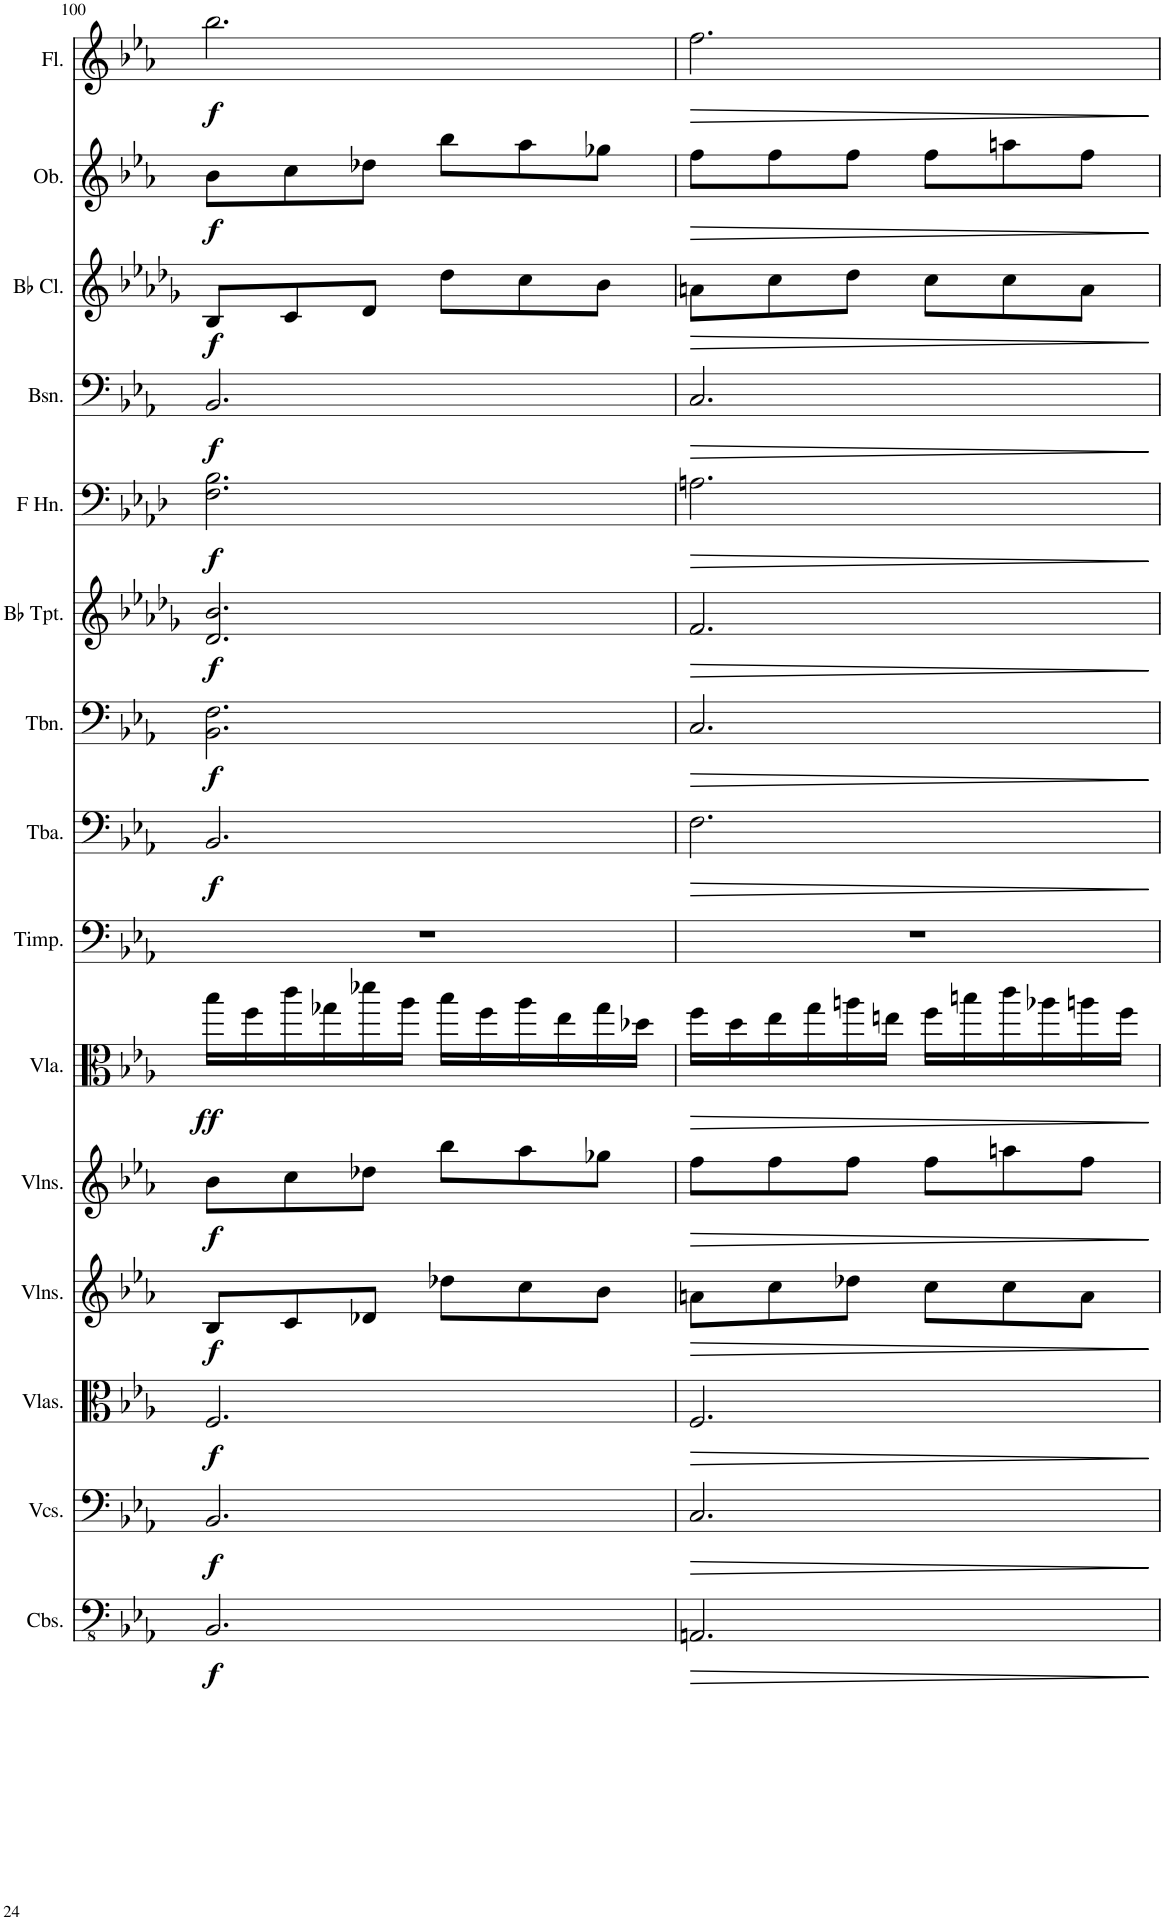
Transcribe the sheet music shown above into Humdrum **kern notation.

**kern	**dynam	**kern	**dynam	**kern	**dynam	**kern	**dynam	**kern	**dynam	**kern	**dynam	**kern	**kern	**dynam	**kern	**dynam	**kern	**dynam	**kern	**dynam	**kern	**dynam	**kern	**dynam	**kern	**dynam	**kern	**dynam
*part15	*part15	*part14	*part14	*part13	*part13	*part12	*part12	*part11	*part11	*part10	*part10	*part9	*part8	*part8	*part7	*part7	*part6	*part6	*part5	*part5	*part4	*part4	*part3	*part3	*part2	*part2	*part1	*part1
*staff15	*staff15	*staff14	*staff14	*staff13	*staff13	*staff12	*staff12	*staff11	*staff11	*staff10	*staff10	*staff9	*staff8	*staff8	*staff7	*staff7	*staff6	*staff6	*staff5	*staff5	*staff4	*staff4	*staff3	*staff3	*staff2	*staff2	*staff1	*staff1
*I"Contrabasses	*	*I"Violoncellos	*	*I"Violas	*	*I"Violins	*	*I"Violins	*	*I"Viola	*	*I"Timpani	*I"Tuba	*	*I"Trombone	*	*I"Bb Trumpet	*	*I"Horn in F	*	*I"Bassoon	*	*I"Bb Clarinet	*	*I"Oboe	*	*I"Flute	*
*I'Cbs.	*	*I'Vcs.	*	*I'Vlas.	*	*I'Vlns.	*	*I'Vlns.	*	*I'Vla.	*	*I'Timp.	*I'Tba.	*	*I'Tbn.	*	*I'Bb Tpt.	*	*	*	*I'Bsn.	*	*I'Bb Cl.	*	*I'Ob.	*	*I'Fl.	*
!!LO:PB:g=z
*clefFv4	*	*clefF4	*	*clefC3	*	*clefG2	*	*clefG2	*	*clefC3	*	*clefF4	*clefF4	*	*clefF4	*	*clefG2	*	*clefF4	*	*clefF4	*	*clefG2	*	*clefG2	*	*clefG2	*
*	*	*	*	*	*	*	*	*	*	*	*	*	*	*	*	*	*ITrd1c2	*	*ITrd4c7	*	*	*	*ITrd1c2	*	*	*	*	*
*k[b-e-a-]	*	*k[b-e-a-]	*	*k[b-e-a-]	*	*k[b-e-a-]	*	*k[b-e-a-]	*	*k[b-e-a-]	*	*k[b-e-a-]	*k[b-e-a-]	*	*k[b-e-a-]	*	*k[b-e-a-d-g-]	*	*k[b-e-a-d-]	*	*k[b-e-a-]	*	*k[b-e-a-d-g-]	*	*k[b-e-a-]	*	*k[b-e-a-]	*
*M6/8	*	*M6/8	*	*M6/8	*	*M6/8	*	*M6/8	*	*M6/8	*	*M6/8	*M6/8	*	*M6/8	*	*M6/8	*	*M6/8	*	*M6/8	*	*M6/8	*	*M6/8	*	*M6/8	*
=100	=100	=100	=100	=100	=100	=100	=100	=100	=100	=100	=100	=100	=100	=100	=100	=100	=100	=100	=100	=100	=100	=100	=100	=100	=100	=100	=100	=100
!	!LO:DY:b	!	!LO:DY:b	!	!LO:DY:b	!	!LO:DY:b	!	!LO:DY:b	!	!LO:DY:b	!	!	!LO:DY:b	!	!LO:DY:b	!	!LO:DY:b	!	!LO:DY:b	!	!LO:DY:b	!	!LO:DY:b	!	!LO:DY:b	!	!LO:DY:b
2.BBB-/	f	2.BB-/	f	2.F/	f	8B-/L	f	8b-\L	f	16bb-\LL	ff	2.r	2.BB-/	f	2.BB-\ 2.F\	f	2.d-/ 2.b-/	f	2.F\ 2.B-\	f	2.BB-/	f	8B-/L	f	8b-\L	f	2.bb-\	f
.	.	.	.	.	.	.	.	.	.	16ff\	.	.	.	.	.	.	.	.	.	.	.	.	.	.	.	.	.	.
.	.	.	.	.	.	8c/	.	8cc\	.	16ccc\	.	.	.	.	.	.	.	.	.	.	.	.	8c/	.	8cc\	.	.	.
.	.	.	.	.	.	.	.	.	.	16gg-X\	.	.	.	.	.	.	.	.	.	.	.	.	.	.	.	.	.	.
.	.	.	.	.	.	8d-X/J	.	8dd-X\J	.	16ddd-X\	.	.	.	.	.	.	.	.	.	.	.	.	8d-/J	.	8dd-X\J	.	.	.
.	.	.	.	.	.	.	.	.	.	16aa-\JJ	.	.	.	.	.	.	.	.	.	.	.	.	.	.	.	.	.	.
.	.	.	.	.	.	8dd-X\L	.	8bb-\L	.	16bb-\LL	.	.	.	.	.	.	.	.	.	.	.	.	8dd-\L	.	8bb-\L	.	.	.
.	.	.	.	.	.	.	.	.	.	16ff\	.	.	.	.	.	.	.	.	.	.	.	.	.	.	.	.	.	.
.	.	.	.	.	.	8cc\	.	8aa-\	.	16aa-\	.	.	.	.	.	.	.	.	.	.	.	.	8cc\	.	8aa-\	.	.	.
.	.	.	.	.	.	.	.	.	.	16ee-\	.	.	.	.	.	.	.	.	.	.	.	.	.	.	.	.	.	.
.	.	.	.	.	.	8b-\J	.	8gg-X\J	.	16gg-\	.	.	.	.	.	.	.	.	.	.	.	.	8b-\J	.	8gg-X\J	.	.	.
.	.	.	.	.	.	.	.	.	.	16dd-X\JJ	.	.	.	.	.	.	.	.	.	.	.	.	.	.	.	.	.	.
=101	=101	=101	=101	=101	=101	=101	=101	=101	=101	=101	=101	=101	=101	=101	=101	=101	=101	=101	=101	=101	=101	=101	=101	=101	=101	=101	=101	=101
!	!LO:HP:b	!	!LO:HP:b	!	!LO:HP:b	!	!LO:HP:b	!	!LO:HP:b	!	!LO:HP:b	!	!	!LO:HP:b	!	!LO:HP:b	!	!LO:HP:b	!	!LO:HP:b	!	!LO:HP:b	!	!LO:HP:b	!	!LO:HP:b	!	!LO:HP:b
2.AAAn/	>	2.C/	>	2.F/	>	8an\L	>	8ff\L	>	16ff\LL	>	2.r	2.F\	>	2.C/	>	2.f/	>	2.An\	>	2.C/	>	8an\L	>	8ff\L	>	2.ff\	>
.	.	.	.	.	.	.	.	.	.	16dd\	.	.	.	.	.	.	.	.	.	.	.	.	.	.	.	.	.	.
.	.	.	.	.	.	8cc\	.	8ff\	.	16ee-\	.	.	.	.	.	.	.	.	.	.	.	.	8cc\	.	8ff\	.	.	.
.	.	.	.	.	.	.	.	.	.	16gg\	.	.	.	.	.	.	.	.	.	.	.	.	.	.	.	.	.	.
.	.	.	.	.	.	8dd-X\J	.	8ff\J	.	16aan\	.	.	.	.	.	.	.	.	.	.	.	.	8dd-\J	.	8ff\J	.	.	.
.	.	.	.	.	.	.	.	.	.	16een\JJ	.	.	.	.	.	.	.	.	.	.	.	.	.	.	.	.	.	.
.	.	.	.	.	.	8cc\L	.	8ff\L	.	16ff\LL	.	.	.	.	.	.	.	.	.	.	.	.	8cc\L	.	8ff\L	.	.	.
.	.	.	.	.	.	.	.	.	.	16bbn\	.	.	.	.	.	.	.	.	.	.	.	.	.	.	.	.	.	.
.	.	.	.	.	.	8cc\	.	8aan\	.	16ccc\	.	.	.	.	.	.	.	.	.	.	.	.	8cc\	.	8aan\	.	.	.
.	.	.	.	.	.	.	.	.	.	16aa-X\	.	.	.	.	.	.	.	.	.	.	.	.	.	.	.	.	.	.
.	.	.	.	.	.	8a\J	.	8ff\J	.	16aan\	.	.	.	.	.	.	.	.	.	.	.	.	8a\J	.	8ff\J	.	.	.
.	.	.	.	.	.	.	.	.	.	16ff\JJ	.	.	.	.	.	.	.	.	.	.	.	.	.	.	.	.	.	.
.	]	.	]	.	]	.	]	.	]	.	]	.	.	]	.	]	.	]	.	]	.	]	.	]	.	]	.	]
=	=	=	=	=	=	=	=	=	=	=	=	=	=	=	=	=	=	=	=	=	=	=	=	=	=	=	=	=
*-	*-	*-	*-	*-	*-	*-	*-	*-	*-	*-	*-	*-	*-	*-	*-	*-	*-	*-	*-	*-	*-	*-	*-	*-	*-	*-	*-	*-
